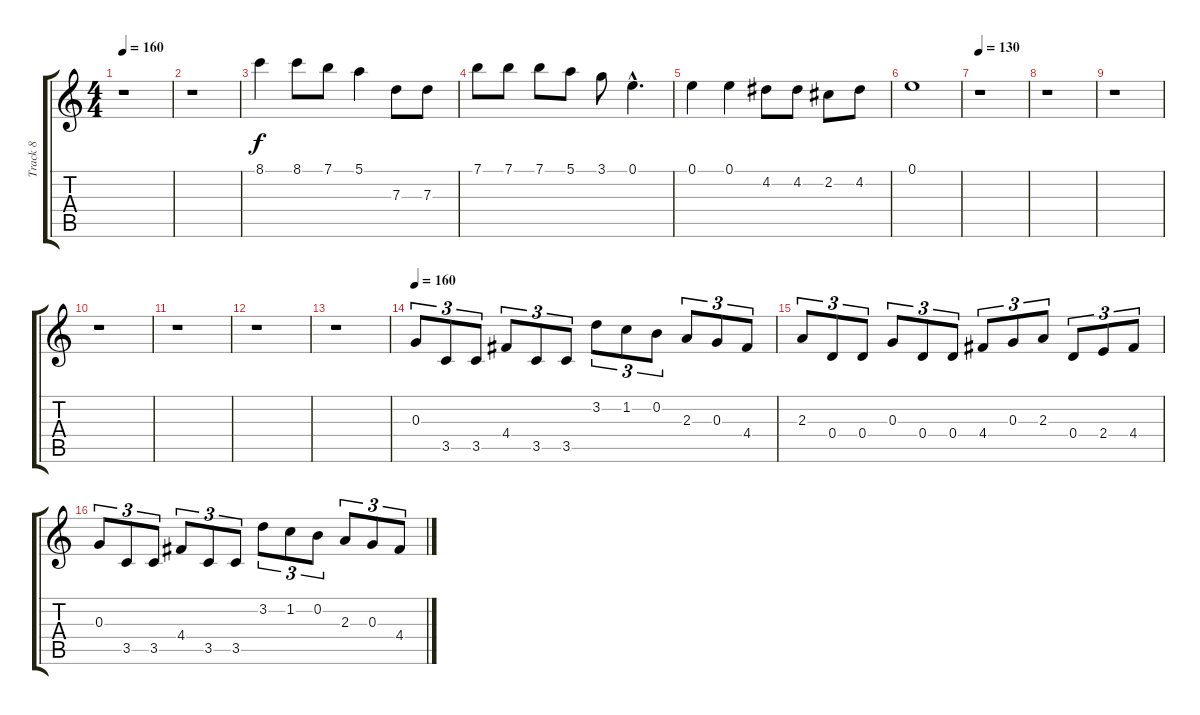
\track ("Track 8" "Track 8") {instrument overdrivenguitar}
\staff {score tabs}
\tuning (E4 B3 G3 D3 A2 E2) {hide}
\ts (4 4)
\tempo 160
\clef g2
\ks c
r.1{dy f} |
r.1 |
8.1.4 8.1.8 7.1.8 5.1.4 7.3.8 7.3.8 |
7.1.8 7.1.8 7.1.8 5.1.8 3.1.8 0.1{hac}.4{d} |
0.1.4 0.1.4 4.2.8 4.2.8 2.2.8 4.2.8 |
0.1.1 |
\tempo 130
r.1 |
r.1 |
r.1 |
r.1 |
r.1 |
r.1 |
r.1 |
\tempo 160
0.3.8{tu (3 2)} 3.5.8{tu (3 2)} 3.5.8{tu (3 2)} 4.4.8{tu (3 2)} 3.5.8{tu (3 2)} 3.5.8{tu (3 2)} 3.2.8{tu (3 2)} 1.2.8{tu (3 2)} 0.2.8{tu (3 2)} 2.3.8{tu (3 2)} 0.3.8{tu (3 2)} 4.4.8{tu (3 2)} |
2.3.8{tu (3 2)} 0.4.8{tu (3 2)} 0.4.8{tu (3 2)} 0.3.8{tu (3 2)} 0.4.8{tu (3 2)} 0.4.8{tu (3 2)} 4.4.8{tu (3 2)} 0.3.8{tu (3 2)} 2.3.8{tu (3 2)} 0.4.8{tu (3 2)} 2.4.8{tu (3 2)} 4.4.8{tu (3 2)} |
0.3.8{tu (3 2)} 3.5.8{tu (3 2)} 3.5.8{tu (3 2)} 4.4.8{tu (3 2)} 3.5.8{tu (3 2)} 3.5.8{tu (3 2)} 3.2.8{tu (3 2)} 1.2.8{tu (3 2)} 0.2.8{tu (3 2)} 2.3.8{tu (3 2)} 0.3.8{tu (3 2)} 4.4.8{tu (3 2)}
